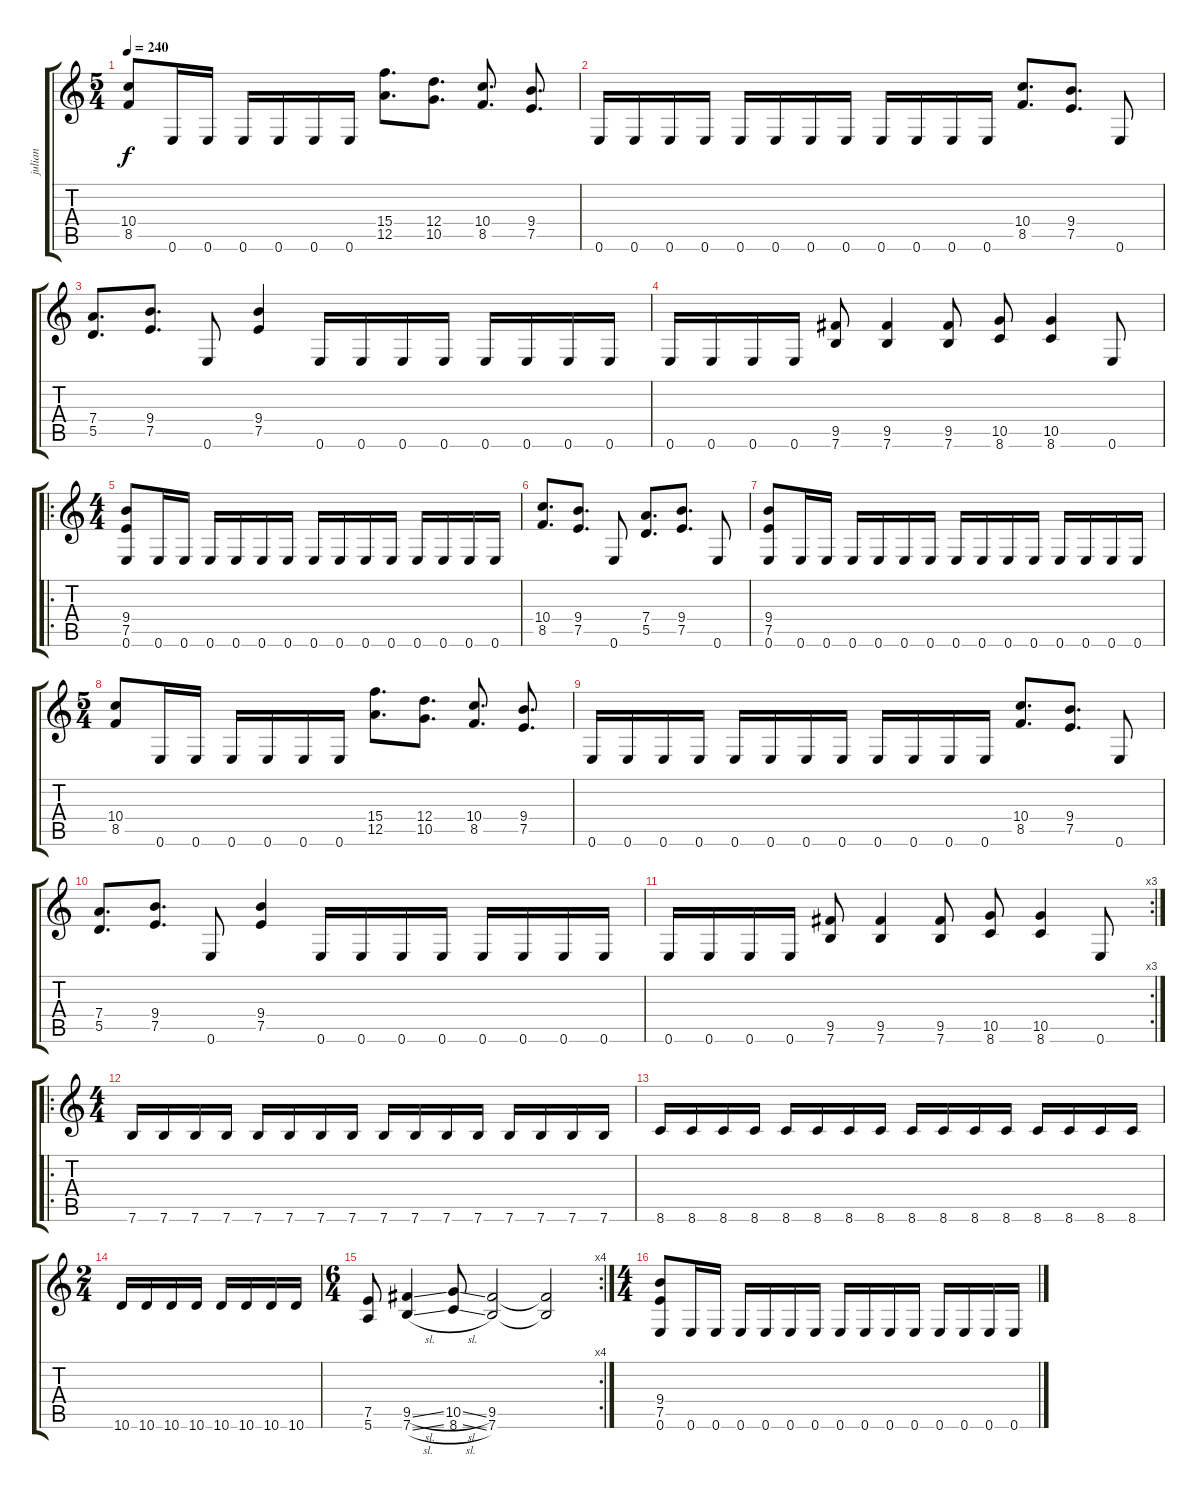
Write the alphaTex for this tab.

\track ("julian" "julian") {instrument electricbasspick}
\staff {score tabs}
\tuning (E4 B3 G3 D3 A2 E2) {hide}
\ts (5 4)
\tempo 240
\clef g2
\ks c
(10.4 8.5).8{dy f} 0.6.16 0.6.16 0.6.16 0.6.16 0.6.16 0.6.16 (15.4 12.5).8{d} (12.4 10.5).8{d} (10.4 8.5).8{d} (9.4 7.5).8{d} |
0.6.16 0.6.16 0.6.16 0.6.16 0.6.16 0.6.16 0.6.16 0.6.16 0.6.16 0.6.16 0.6.16 0.6.16 (10.4 8.5).8{d} (9.4 7.5).8{d} 0.6.8 |
(7.4 5.5).8{d} (9.4 7.5).8{d} 0.6.8 (9.4 7.5).4 0.6.16 0.6.16 0.6.16 0.6.16 0.6.16 0.6.16 0.6.16 0.6.16 |
0.6.16 0.6.16 0.6.16 0.6.16 (9.5 7.6).8 (9.5 7.6).4 (9.5 7.6).8 (10.5 8.6).8 (10.5 8.6).4 0.6.8 |
\ro
\ts (4 4)
(9.4 7.5 0.6).8 0.6.16 0.6.16 0.6.16 0.6.16 0.6.16 0.6.16 0.6.16 0.6.16 0.6.16 0.6.16 0.6.16 0.6.16 0.6.16 0.6.16 |
(10.4 8.5).8{d} (9.4 7.5).8{d} 0.6.8 (7.4 5.5).8{d} (9.4 7.5).8{d} 0.6.8 |
(9.4 7.5 0.6).8 0.6.16 0.6.16 0.6.16 0.6.16 0.6.16 0.6.16 0.6.16 0.6.16 0.6.16 0.6.16 0.6.16 0.6.16 0.6.16 0.6.16 |
\ts (5 4)
(10.4 8.5).8 0.6.16 0.6.16 0.6.16 0.6.16 0.6.16 0.6.16 (15.4 12.5).8{d} (12.4 10.5).8{d} (10.4 8.5).8{d} (9.4 7.5).8{d} |
0.6.16 0.6.16 0.6.16 0.6.16 0.6.16 0.6.16 0.6.16 0.6.16 0.6.16 0.6.16 0.6.16 0.6.16 (10.4 8.5).8{d} (9.4 7.5).8{d} 0.6.8 |
(7.4 5.5).8{d} (9.4 7.5).8{d} 0.6.8 (9.4 7.5).4 0.6.16 0.6.16 0.6.16 0.6.16 0.6.16 0.6.16 0.6.16 0.6.16 |
\rc 3
0.6.16 0.6.16 0.6.16 0.6.16 (9.5 7.6).8 (9.5 7.6).4 (9.5 7.6).8 (10.5 8.6).8 (10.5 8.6).4 0.6.8 |
\ro
\ts (4 4)
7.6.16 7.6.16 7.6.16 7.6.16 7.6.16 7.6.16 7.6.16 7.6.16 7.6.16 7.6.16 7.6.16 7.6.16 7.6.16 7.6.16 7.6.16 7.6.16 |
8.6.16 8.6.16 8.6.16 8.6.16 8.6.16 8.6.16 8.6.16 8.6.16 8.6.16 8.6.16 8.6.16 8.6.16 8.6.16 8.6.16 8.6.16 8.6.16 |
\ts (2 4)
10.6.16 10.6.16 10.6.16 10.6.16 10.6.16 10.6.16 10.6.16 10.6.16 |
\rc 4
\ts (6 4)
(7.5 5.6).8 (9.5{sl} 7.6{sl}).4 (10.5{sl} 8.6{sl}).8 (9.5 7.6).2 (9.5{t} 7.6{t}).2 |
\ts (4 4)
(9.4 7.5 0.6).8 0.6.16 0.6.16 0.6.16 0.6.16 0.6.16 0.6.16 0.6.16 0.6.16 0.6.16 0.6.16 0.6.16 0.6.16 0.6.16 0.6.16
